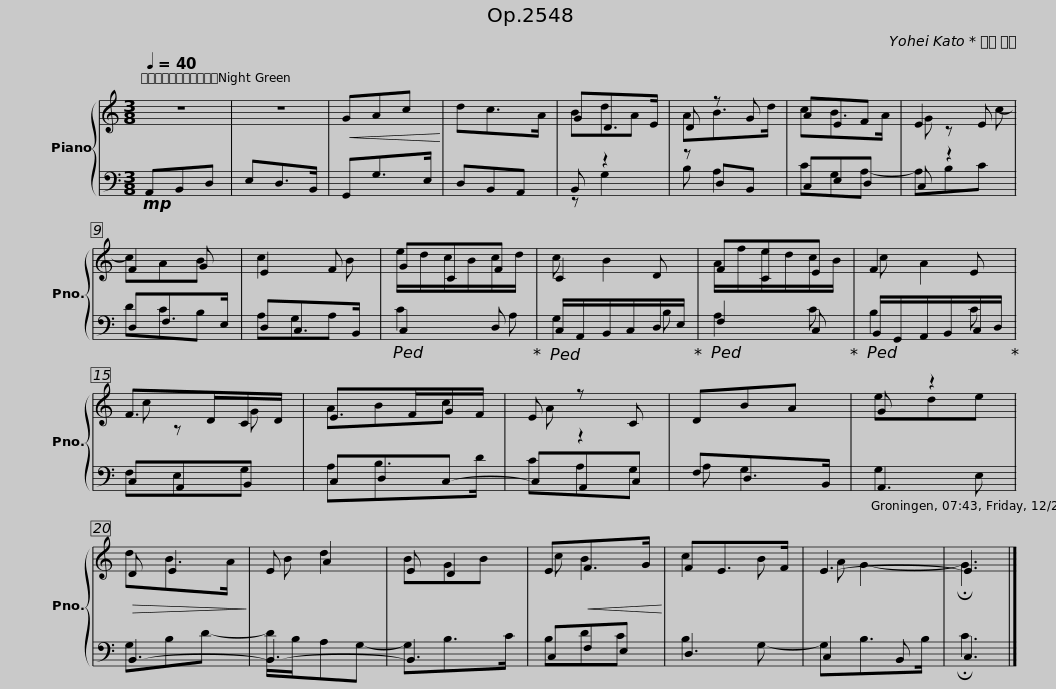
X:1
%%score { ( 1 3 ) | ( 2 4 ) }
L:1/8
Q:1/4=40
M:3/8
I:linebreak $
K:C
V:1 treble
V:3 treble
V:2 bass
V:4 bass
V:1
 z3 | z3 |!<(! GAc!<)! | dc>A | GD>E | %5
 D z G | AEF | E2 E | F2 G | E2 F |$ %10
 GCF | C2 D | FCE | F2 E | F>DC/D/ | %15
 E>FG/F/ | E z C | DBA |$ G z2 |!>(! D E2!>)! | %20
 E A2 | E D2 | E!<(!F>G!<)! | FE>F | E3- | %25
 E3 |] %26
V:2
!mp! A,,B,,D, | E,D,>B,, | G,,G,>E, | D,B,,A,, | B,, z2 | %5
 z D,B,, | C,E,D, | C, z2 | D,F,>E, | D,C,>B,, |$ %10
!ped! C,2 D,!ped-up! |!ped! C,/A,,/B,,/C,/D,/E,/!ped-up! |!ped! F,2 C,!ped-up! |!ped! B,,/G,,/A,,/B,,/C,/D,/!ped-up! | C,A,,B,, | %15
 C,D,C,- | C,A,,C, | F,D,>B,, |$ A,,3 | B,,3- | %20
 B,,3- | B,,3 | C,F,E, | D,3 | C,2 B,, | %25
 C,3 |] %26
V:3
 x3 | x3 | x3 | x3 | BdA | %5
 AB>d | cB>A | G z c- | cAB | c2 B |$ %10
 e/d/c/B/c/d/ | c B2 | A/f/e/d/c/B/ | c A2 | c z G | %15
 ABc | A z2 | x3 |$ ede | dB>A | %20
 B d2 | BGB | c B2 | c2 B | A G2- | %25
 !fermata!G3 |] %26
V:4
 x3 | x3 | x3 | x3 | z G,2 | %5
 B, A,2 | CG,A,- | A,B,C | DCB, | A,G,A, |$ %10
 C2 A, | G,2 B, | A,2 C | B,2 C | F,E,G, | %15
 A,B,>D | CA,G, | A, G,2 |$ G,2 E, | G,B,D- | %20
 D/B,/A,G,- | G,B,>C | B,DC | B,2 G,- | G,B,>B, | %25
 !fermata!C3 |] %26
